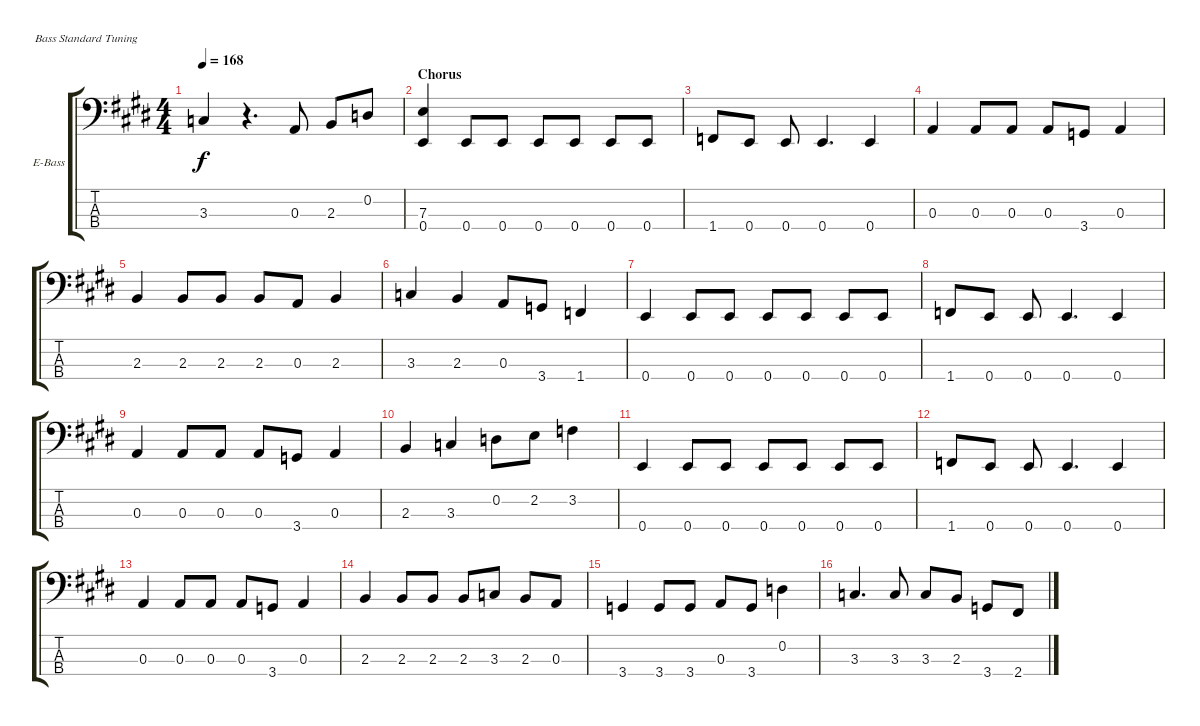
\bracketExtendMode groupsimilarinstruments
\firstSystemTrackNameOrientation horizontal
\otherSystemsTrackNameOrientation horizontal
\track ("Bass" "E-Bass") {instrument electricbasspick}
\staff {score tabs}
\tuning (G2 D2 A1 E1)
\ts (4 4)
\tempo 168
\clef f4
\scale
1.07818
\ks e
3.3.4{dy f} r.4{d} 0.3.8 2.3.8 0.2.8 |
\section ("" "Chorus")
\scale
0.921816 (7.3 0.4).4 0.4.8 0.4.8 0.4.8 0.4.8 0.4.8 0.4.8 |
\scale
1.07818 1.4.8 0.4.8 0.4.8 0.4.4{d} 0.4.4 |
\scale
0.921816 0.3.4 0.3.8 0.3.8 0.3.8 3.4.8 0.3.4 |
\scale
1.07818 2.3.4 2.3.8 2.3.8 2.3.8 0.3.8 2.3.4 |
\scale
0.921816 3.3.4 2.3.4 0.3.8 3.4.8 1.4.4 |
\scale
1.07818 0.4.4 0.4.8 0.4.8 0.4.8 0.4.8 0.4.8 0.4.8 |
\scale
0.921816 1.4.8 0.4.8 0.4.8 0.4.4{d} 0.4.4 |
\scale
1.07818 0.3.4 0.3.8 0.3.8 0.3.8 3.4.8 0.3.4 |
\scale
0.921816 2.3.4 3.3.4 0.2.8 2.2.8 3.2.4 |
\scale
1.07818 0.4.4 0.4.8 0.4.8 0.4.8 0.4.8 0.4.8 0.4.8 |
\scale
0.921816 1.4.8 0.4.8 0.4.8 0.4.4{d} 0.4.4 |
\scale
1.07818 0.3.4 0.3.8 0.3.8 0.3.8 3.4.8 0.3.4 |
\scale
0.921816 2.3.4 2.3.8 2.3.8 2.3.8 3.3.8 2.3.8 0.3.8 |
\scale
1.07818 3.4.4 3.4.8 3.4.8 0.3.8 3.4.8 0.2.4 |
\scale
0.921816 3.3.4{d} 3.3.8 3.3.8 2.3.8 3.4.8 2.4.8
